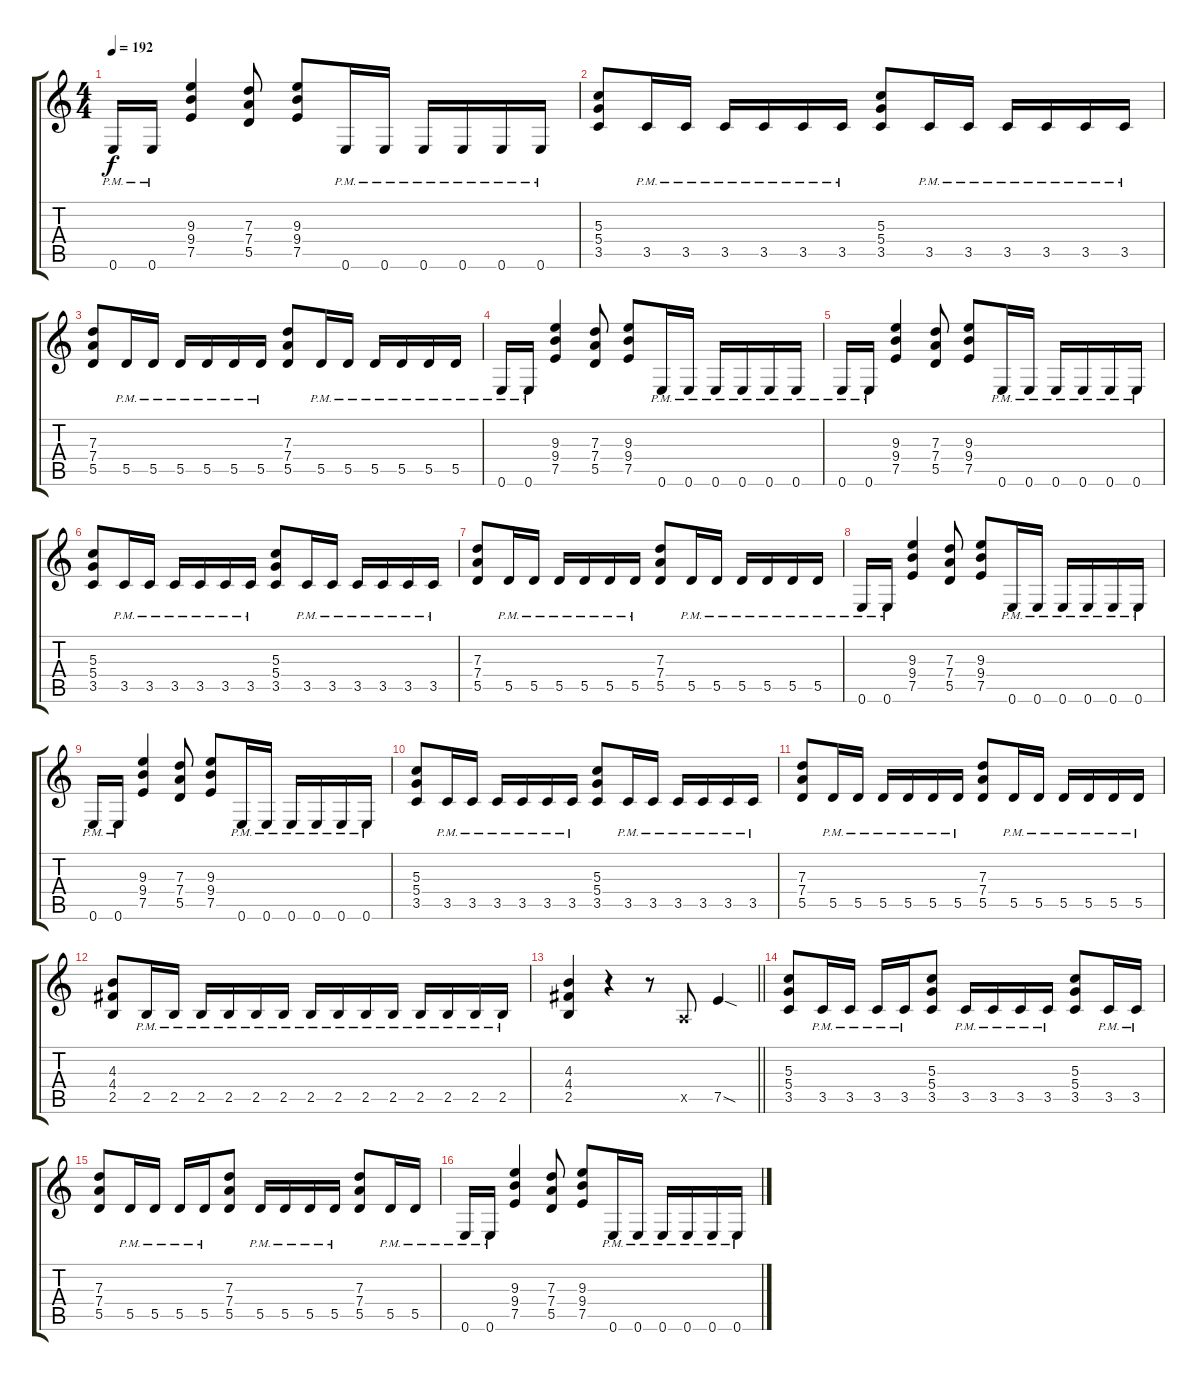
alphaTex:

\track "" {instrument distortionguitar}
\staff {score tabs}
\tuning (E4 B3 G3 D3 A2 E2) {hide}
\ts (4 4)
\tempo 192
\clef g2
\ks c
0.6{pm}.16{dy f} 0.6{pm}.16 (9.3 9.4 7.5).4 (7.3 7.4 5.5).8 (9.3 9.4 7.5).8 0.6{pm}.16 0.6{pm}.16 0.6{pm}.16 0.6{pm}.16 0.6{pm}.16 0.6{pm}.16 |
(5.3 5.4 3.5).8 3.5{pm}.16 3.5{pm}.16 3.5{pm}.16 3.5{pm}.16 3.5{pm}.16 3.5{pm}.16 (5.3 5.4 3.5).8 3.5{pm}.16 3.5{pm}.16 3.5{pm}.16 3.5{pm}.16 3.5{pm}.16 3.5{pm}.16 |
(7.3 7.4 5.5).8 5.5{pm}.16 5.5{pm}.16 5.5{pm}.16 5.5{pm}.16 5.5{pm}.16 5.5{pm}.16 (7.3 7.4 5.5).8 5.5{pm}.16 5.5{pm}.16 5.5{pm}.16 5.5{pm}.16 5.5{pm}.16 5.5{pm}.16 |
0.6{pm}.16 0.6{pm}.16 (9.3 9.4 7.5).4 (7.3 7.4 5.5).8 (9.3 9.4 7.5).8 0.6{pm}.16 0.6{pm}.16 0.6{pm}.16 0.6{pm}.16 0.6{pm}.16 0.6{pm}.16 |
0.6{pm}.16 0.6{pm}.16 (9.3 9.4 7.5).4 (7.3 7.4 5.5).8 (9.3 9.4 7.5).8 0.6{pm}.16 0.6{pm}.16 0.6{pm}.16 0.6{pm}.16 0.6{pm}.16 0.6{pm}.16 |
(5.3 5.4 3.5).8 3.5{pm}.16 3.5{pm}.16 3.5{pm}.16 3.5{pm}.16 3.5{pm}.16 3.5{pm}.16 (5.3 5.4 3.5).8 3.5{pm}.16 3.5{pm}.16 3.5{pm}.16 3.5{pm}.16 3.5{pm}.16 3.5{pm}.16 |
(7.3 7.4 5.5).8 5.5{pm}.16 5.5{pm}.16 5.5{pm}.16 5.5{pm}.16 5.5{pm}.16 5.5{pm}.16 (7.3 7.4 5.5).8 5.5{pm}.16 5.5{pm}.16 5.5{pm}.16 5.5{pm}.16 5.5{pm}.16 5.5{pm}.16 |
0.6{pm}.16 0.6{pm}.16 (9.3 9.4 7.5).4 (7.3 7.4 5.5).8 (9.3 9.4 7.5).8 0.6{pm}.16 0.6{pm}.16 0.6{pm}.16 0.6{pm}.16 0.6{pm}.16 0.6{pm}.16 |
0.6{pm}.16 0.6{pm}.16 (9.3 9.4 7.5).4 (7.3 7.4 5.5).8 (9.3 9.4 7.5).8 0.6{pm}.16 0.6{pm}.16 0.6{pm}.16 0.6{pm}.16 0.6{pm}.16 0.6{pm}.16 |
(5.3 5.4 3.5).8 3.5{pm}.16 3.5{pm}.16 3.5{pm}.16 3.5{pm}.16 3.5{pm}.16 3.5{pm}.16 (5.3 5.4 3.5).8 3.5{pm}.16 3.5{pm}.16 3.5{pm}.16 3.5{pm}.16 3.5{pm}.16 3.5{pm}.16 |
(7.3 7.4 5.5).8 5.5{pm}.16 5.5{pm}.16 5.5{pm}.16 5.5{pm}.16 5.5{pm}.16 5.5{pm}.16 (7.3 7.4 5.5).8 5.5{pm}.16 5.5{pm}.16 5.5{pm}.16 5.5{pm}.16 5.5{pm}.16 5.5{pm}.16 |
(4.3 4.4 2.5).8 2.5{pm}.16 2.5{pm}.16 2.5{pm}.16 2.5{pm}.16 2.5{pm}.16 2.5{pm}.16 2.5{pm}.16 2.5{pm}.16 2.5{pm}.16 2.5{pm}.16 2.5{pm}.16 2.5{pm}.16 2.5{pm}.16 2.5{pm}.16 |
\barLineRight lightlight
(4.3 4.4 2.5).4 r.4 r.8 0.5{x}.8 7.5{sod}.4 |
(5.3 5.4 3.5).8 3.5{pm}.16 3.5{pm}.16 3.5{pm}.16 3.5{pm}.16 (5.3 5.4 3.5).8 3.5{pm}.16 3.5{pm}.16 3.5{pm}.16 3.5{pm}.16 (5.3 5.4 3.5).8 3.5{pm}.16 3.5{pm}.16 |
(7.3 7.4 5.5).8 5.5{pm}.16 5.5{pm}.16 5.5{pm}.16 5.5{pm}.16 (7.3 7.4 5.5).8 5.5{pm}.16 5.5{pm}.16 5.5{pm}.16 5.5{pm}.16 (7.3 7.4 5.5).8 5.5{pm}.16 5.5{pm}.16 |
0.6{pm}.16 0.6{pm}.16 (9.3 9.4 7.5).4 (7.3 7.4 5.5).8 (9.3 9.4 7.5).8 0.6{pm}.16 0.6{pm}.16 0.6{pm}.16 0.6{pm}.16 0.6{pm}.16 0.6{pm}.16
